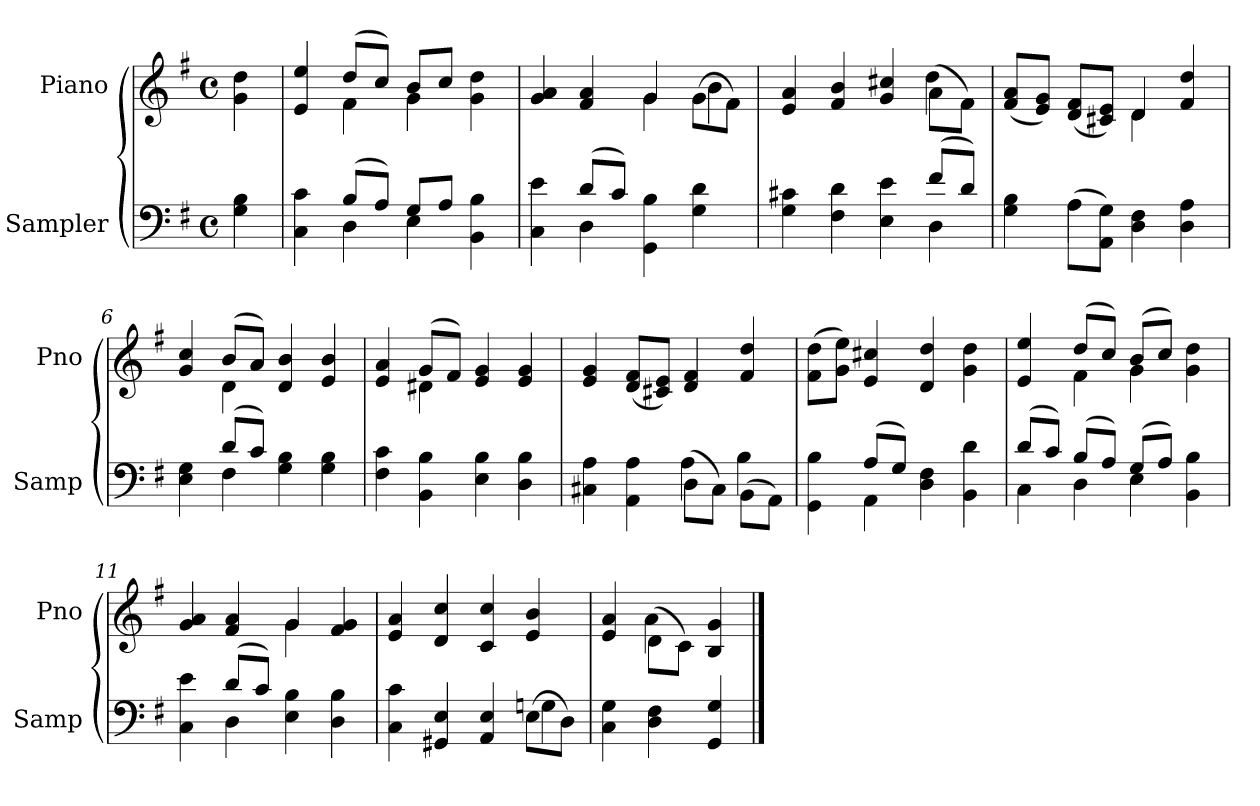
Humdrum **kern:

**kern	**kern
*part2	*part1
*staff2	*staff1
*I"Sampler	*I"Piano
*I'Samp	*I'Pno
*clefF4	*clefG2
*k[f#]	*k[f#]
*G:	*G:
*M4/4	*M4/4
*met(c)	*met(c)
=1	=1
4G 4B	4g 4dd
=2	=2
*^	*^
4C 4c	4ryy	4e 4ee	4ryy
(8B/L	4D	(8dd/L	4f#
8A/J)	.	8cc/J)	.
8G/L	4E	8b/L	4g
8A/J	.	8cc/J	.
4BB 4B	4ryy	4g 4dd	4ryy
=3	=3	=3	=3
4C 4e	4ryy	4g 4a	2ryy
(8d/L	4D	4f# 4a	.
8c/J)	.	.	.
4GG 4B	2ryy	4g/	4g
4G 4d	.	(8g\L	4b
.	.	8f#\J)	.
=4	=4	=4	=4
4G 4c#X	2.ryy	4e 4a	2.ryy
4F# 4d	.	4f# 4b	.
4E 4e	.	4g 4cc#X	.
(8f#/L	4D	(8a\L	4dd
8d/J)	.	8f#\J)	.
=5	=5	=5	=5
4G 4B	4ryy	(8f#/ 8a/L	2ryy
.	.	8e/ 8g/J)	.
(8A\L	4A	(8d/ 8f#/L	.
8AA\ 8G\J)	.	8c#X/ 8e/J)	.
4D 4F#	2ryy	4d/	4d
4D 4A	.	4f# 4dd	4ryy
=6	=6	=6	=6
4E 4G	4ryy	4g 4cc	4ryy
(8d/L	4F#	(8b/L	4d
8c/J)	.	8a/J)	.
4G 4B	2ryy	4d 4b	2ryy
4G 4B	.	4e 4b	.
*v	*v	*	*
=7	=7	=7
4F# 4c	4e 4a	4ryy
4BB 4B	(8g/L	4d#X
.	8f#/J)	.
4E 4B	4e 4g	2ryy
4D 4B	4e 4g	.
*	*v	*v
=8	=8
*^	*
4C#X 4A	2ryy	4e 4g
4AA 4A	.	(8d/ 8f#/L
.	.	8c#X/ 8e/J)
(8D\L	4A	4d 4f#
8C#\J)	.	.
(8BB\L	4B	4f# 4dd
8AA\J)	.	.
=9	=9	=9
4GG 4B	4ryy	(8f#\ 8dd\L
.	.	8g\ 8ee\J)
(8A/L	4AA	4e 4cc#X
8G/J)	.	.
4D 4F#	2ryy	4d 4dd
4BB 4d	.	4g 4dd
=10	=10	=10
*	*	*^
(8d/L	4C	4e 4ee	4ryy
8c/J)	.	.	.
(8B/L	4D	(8dd/L	4f#
8A/J)	.	8cc/J)	.
(8G/L	4E	(8b/L	4g
8A/J)	.	8cc/J)	.
4BB 4B	4ryy	4g 4dd	4ryy
=11	=11	=11	=11
4C 4e	4ryy	4g 4a	2ryy
(8d/L	4D	4f# 4a	.
8c/J)	.	.	.
4E 4B	2ryy	4g/	4g
4D 4B	.	4f# 4g	4ryy
*	*	*v	*v
=12	=12	=12
4C 4c	2.ryy	4e 4a
4GG#X 4E	.	4d 4cc
4AA 4E	.	4c 4cc
(8E\L	4Gn	4e 4b
8D\J)	.	.
*v	*v	*
=13	=13
*	*^
4C 4G	4e 4a	4ryy
4D 4F#	(8d\L	4a
.	8c\J)	.
4GG 4G	4B 4g	4ryy
*	*v	*v
==	==
*-	*-
